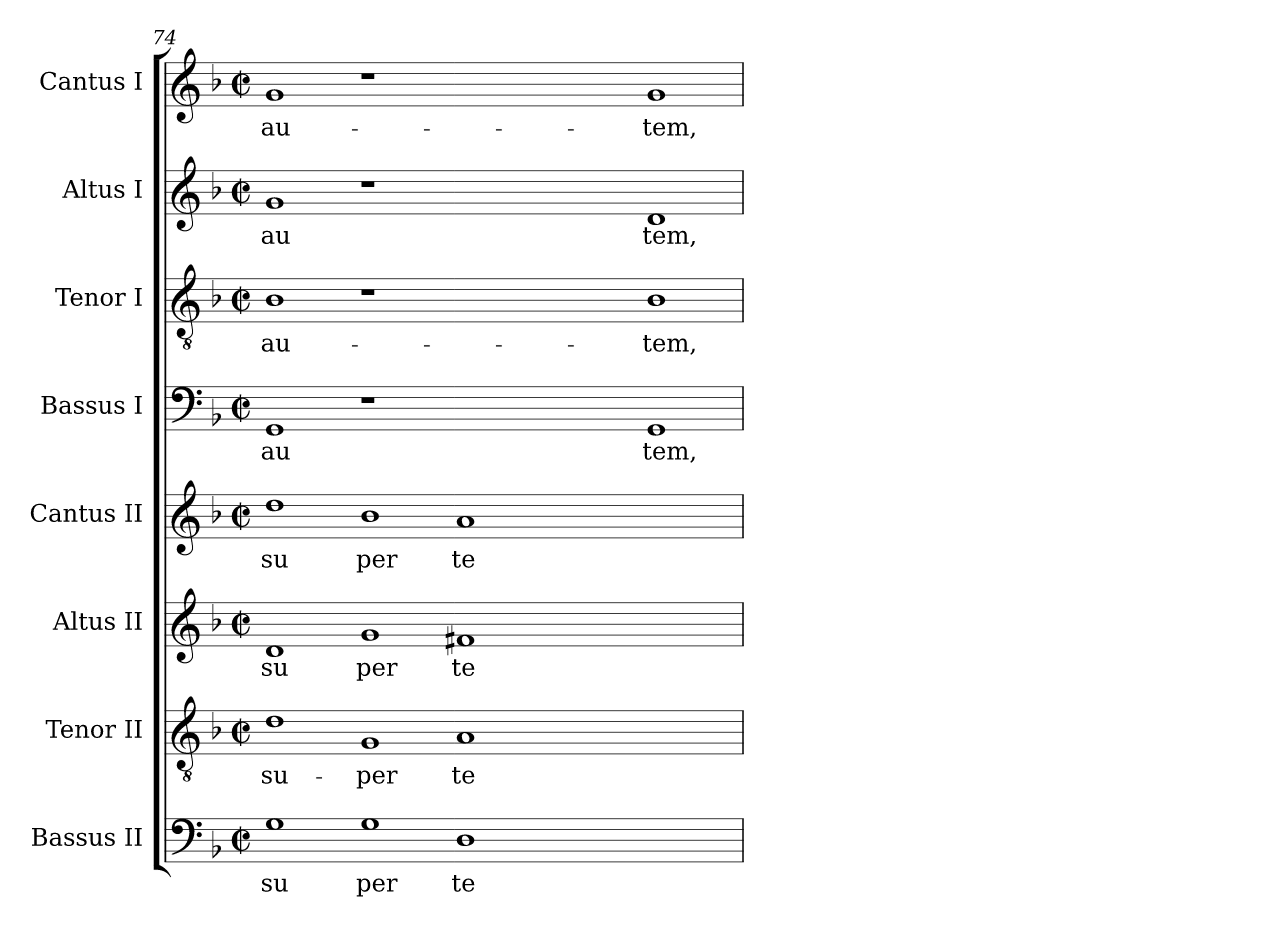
**kern	**text	**kern	**text	**kern	**text	**kern	**text	**kern	**text	**kern	**text	**kern	**text	**kern	**text
*part8	*part8	*part7	*part7	*part6	*part6	*part5	*part5	*part4	*part4	*part3	*part3	*part2	*part2	*part1	*part1
*staff8	*staff8	*staff7	*staff7	*staff6	*staff6	*staff5	*staff5	*staff4	*staff4	*staff3	*staff3	*staff2	*staff2	*staff1	*staff1
*I"Bassus II	*	*I"Tenor II	*	*I"Altus II	*	*I"Cantus II	*	*I"Bassus I	*	*I"Tenor I	*	*I"Altus I	*	*I"Cantus I	*
!!LO:PB:g=z
*clefF4	*	*clefGv2	*	*clefG2	*	*clefG2	*	*clefF4	*	*clefGv2	*	*clefG2	*	*clefG2	*
*k[b-]	*	*k[b-]	*	*k[b-]	*	*k[b-]	*	*k[b-]	*	*k[b-]	*	*k[b-]	*	*k[b-]	*
*F:	*	*F:	*	*F:	*	*F:	*	*F:	*	*F:	*	*F:	*	*F:	*
*M2/2	*	*M2/2	*	*M2/2	*	*M2/2	*	*M2/2	*	*M2/2	*	*M2/2	*	*M2/2	*
*met(c|)	*	*met(c|)	*	*met(c|)	*	*met(c|)	*	*met(c|)	*	*met(c|)	*	*met(c|)	*	*met(c|)	*
=74	=74	=74	=74	=74	=74	=74	=74	=74	=74	=74	=74	=74	=74	=74	=74
!	!LO:LY:b:cj	!	!LO:LY:b:cj	!	!LO:LY:b:cj	!	!LO:LY:b:cj	!	!LO:LY:b:cj	!	!LO:LY:b:cj	!	!LO:LY:b:cj	!	!LO:LY:b:cj
1G	su	1d	su-	1d	su	1dd	su	1GG	au	1B-	au-	1g	au	1g	au-
!	!LO:LY:b:cj	!	!LO:LY:b:cj	!	!LO:LY:b:cj	!	!LO:LY:b:cj	!LO:N:vis=1	!	!LO:N:vis=1	!	!LO:N:vis=1	!	!LO:N:vis=1	!
1G	per	1G	-per	1g	per	1b-	per	0.r	.	0.r	.	0.r	.	0.r	.
!	!LO:LY:b:cj	!	!LO:LY:b:cj	!	!LO:LY:b:cj	!	!LO:LY:b:cj	!	!	!	!	!	!	!	!
1D	te	1A	te	1f#X	te	1a	te	.	.	.	.	.	.	.	.
0ryy	.	0ryy	.	0ryy	.	0ryy	.	.	.	.	.	.	.	.	.
!	!	!	!	!	!	!	!	!	!LO:LY:b:cj	!	!LO:LY:b:cj	!	!LO:LY:b:cj	!	!LO:LY:b:cj
.	.	.	.	.	.	.	.	1GG	tem,	1B-	-tem,	1d	tem,	1g	-tem,
=	=	=	=	=	=	=	=	=	=	=	=	=	=	=	=
*-	*-	*-	*-	*-	*-	*-	*-	*-	*-	*-	*-	*-	*-	*-	*-
